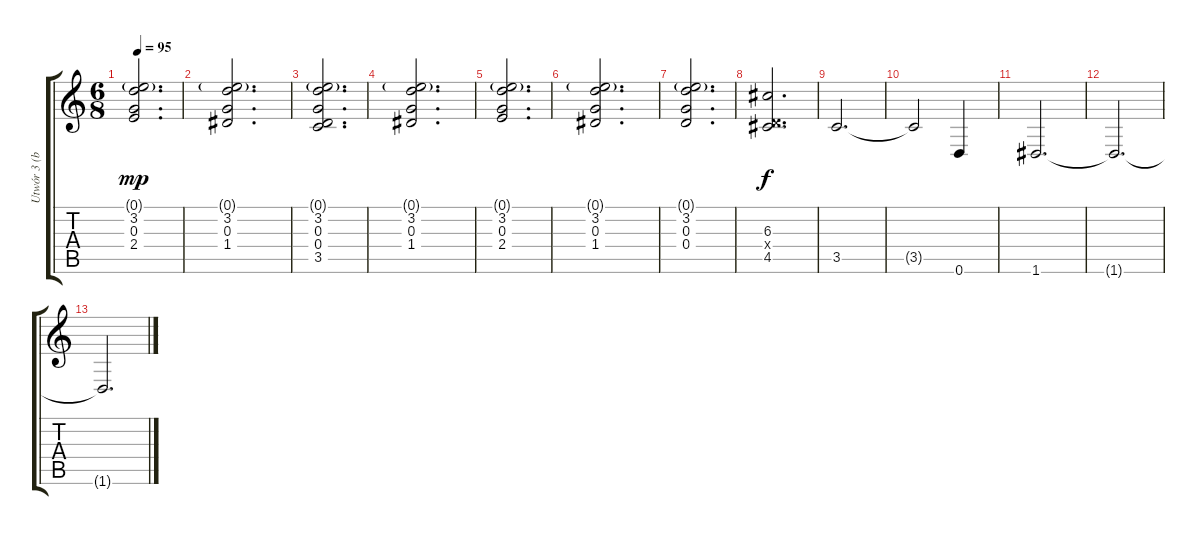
\track ("Utwór 3 (by remy2828)" "Utwór 3 (b") {instrument distortionguitar}
\staff {score tabs}
\tuning (E4 B3 G3 D3 A2 D2) {hide}
\ts (6 8)
\tempo 95
\clef g2
\ks c
(0.1{g} 3.2 0.3 2.4).2{d dy mp} |
(0.1{g} 3.2 0.3 1.4).2{d} |
(0.1{g} 3.2 0.3 0.4 3.5).2{d} |
(0.1{g} 3.2 0.3 1.4).2{d} |
(0.1{g} 3.2 0.3 2.4).2{d} |
(0.1{g} 3.2 0.3 1.4).2{d} |
(0.1{g} 3.2 0.3 0.4).2{d} |
(6.3 0.4{x} 4.5).2{d dy f} |
3.5.2{d} |
3.5{t}.2 0.6.4 |
1.6.2{d} |
1.6{t}.2{d} |
1.6{t}.2{d}
